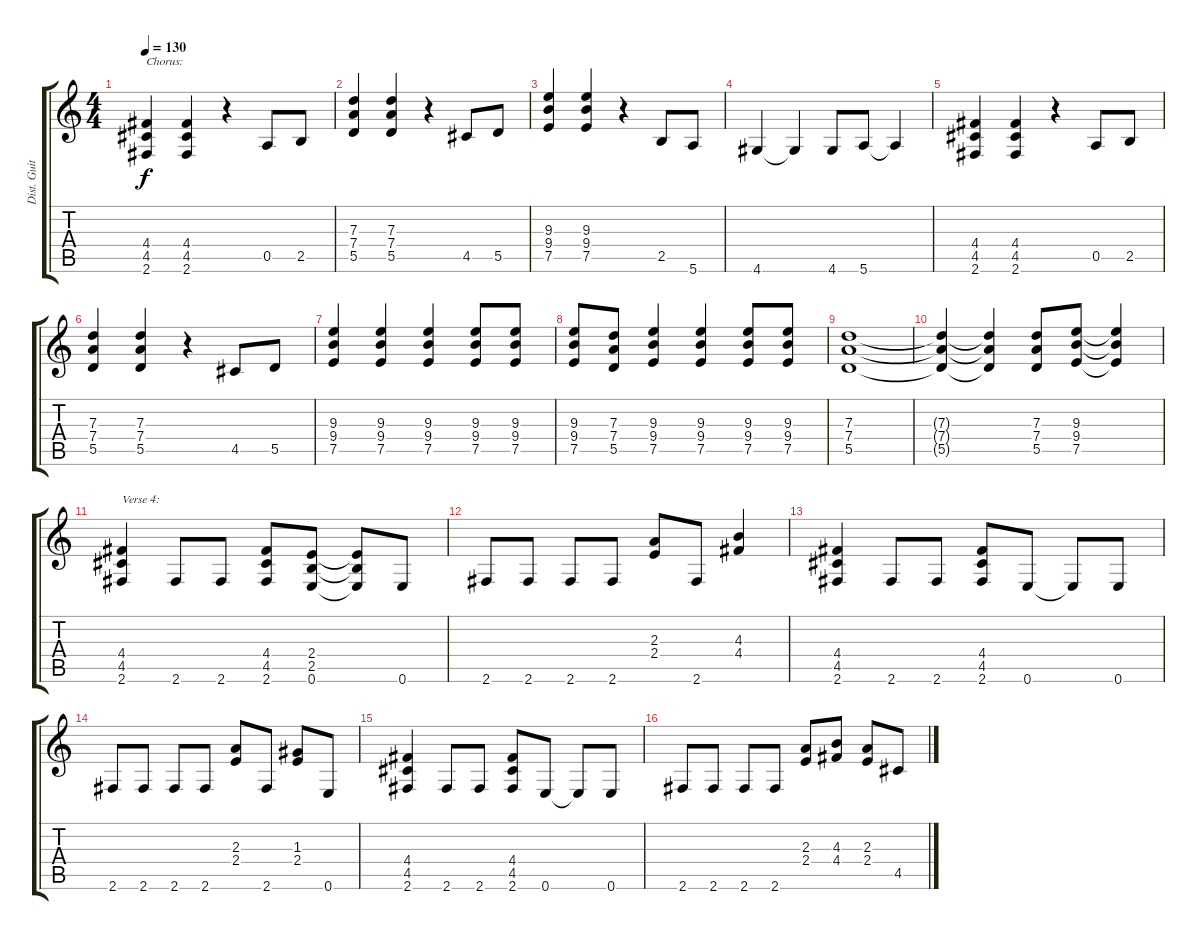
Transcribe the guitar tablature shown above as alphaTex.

\track ("Dist. Guitar 1" "Dist. Guit") {instrument overdrivenguitar}
\staff {score tabs}
\tuning (E4 B3 G3 D3 A2 E2) {hide}
\ts (4 4)
\tempo 130
\clef g2
\ks c
(4.4 4.5 2.6).4{txt "Chorus:" dy f} (4.4 4.5 2.6).4 r.4 0.5.8 2.5.8 |
(7.3 7.4 5.5).4 (7.3 7.4 5.5).4 r.4 4.5.8 5.5.8 |
(9.3 9.4 7.5).4 (9.3 9.4 7.5).4 r.4 2.5.8 5.6.8 |
4.6.4 4.6{t}.4 4.6.8 5.6.8 5.6{t}.4 |
(4.4 4.5 2.6).4 (4.4 4.5 2.6).4 r.4 0.5.8 2.5.8 |
(7.3 7.4 5.5).4 (7.3 7.4 5.5).4 r.4 4.5.8 5.5.8 |
(9.3 9.4 7.5).4 (9.3 9.4 7.5).4 (9.3 9.4 7.5).4 (9.3 9.4 7.5).8 (9.3 9.4 7.5).8 |
(9.3 9.4 7.5).8 (7.3 7.4 5.5).8 (9.3 9.4 7.5).4 (9.3 9.4 7.5).4 (9.3 9.4 7.5).8 (9.3 9.4 7.5).8 |
(7.3 7.4 5.5).1 |
(7.3{t} 7.4{t} 5.5{t}).4 (7.3{t} 7.4{t} 5.5{t}).4 (7.3 7.4 5.5).8 (9.3 9.4 7.5).8 (9.3{t} 9.4{t} 7.5{t}).4 |
(4.4 4.5 2.6).4{txt "Verse 4:"} 2.6.8 2.6.8 (4.4 4.5 2.6).8 (2.4 2.5 0.6).8 (2.4{t} 2.5{t} 0.6{t}).8 0.6.8 |
2.6.8 2.6.8 2.6.8 2.6.8 (2.3 2.4).8 2.6.8 (4.3 4.4).4 |
(4.4 4.5 2.6).4 2.6.8 2.6.8 (4.4 4.5 2.6).8 0.6.8 0.6{t}.8 0.6.8 |
2.6.8 2.6.8 2.6.8 2.6.8 (2.3 2.4).8 2.6.8 (1.3 2.4).8 0.6.8 |
(4.4 4.5 2.6).4 2.6.8 2.6.8 (4.4 4.5 2.6).8 0.6.8 0.6{t}.8 0.6.8 |
2.6.8 2.6.8 2.6.8 2.6.8 (2.3 2.4).8 (4.3 4.4).8 (2.3 2.4).8 4.5.8
